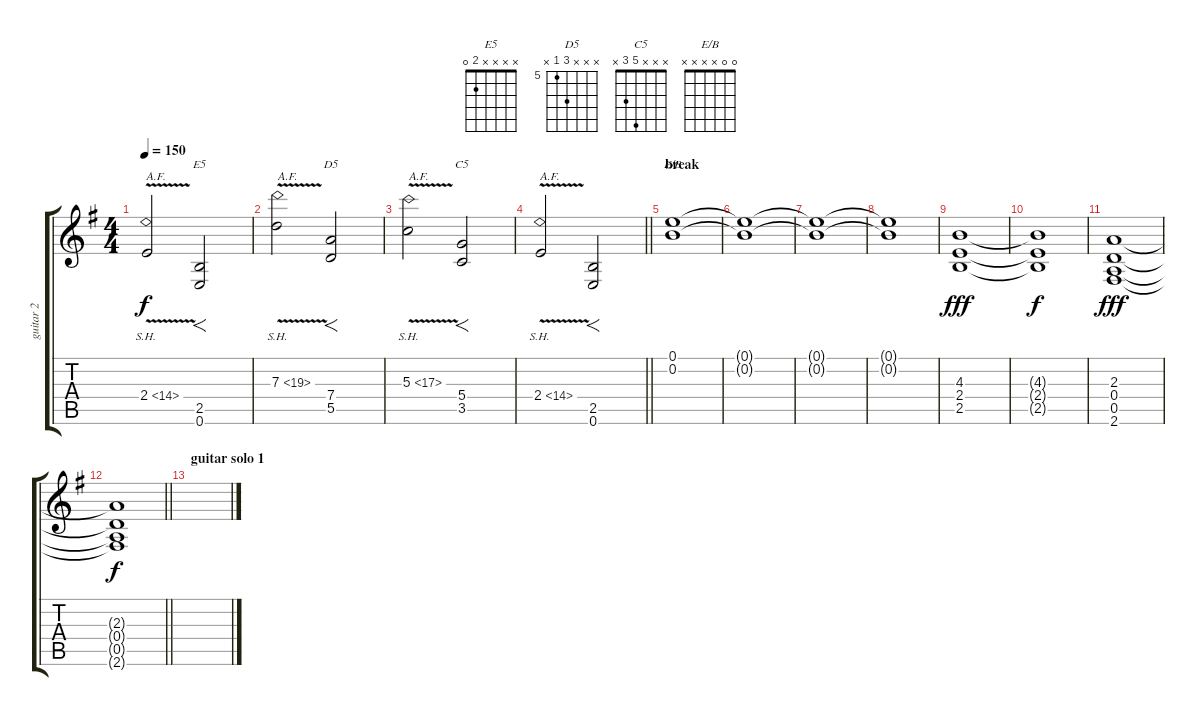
\track ("guitar 2" "guitar 2") {instrument distortionguitar}
\staff {score tabs}
\tuning (E4 B3 G3 D3 A2 E2) {hide}
\chord ("E5" x x x x 2 0)
\chord ("D5" x x x 7 5 x) {firstfret 5}
\chord ("C5" x x x 5 3 x)
\chord ("E/B" 0 0 x x x x)
\ts (4 4)
\tempo 150
\clef g2
\ks eminor
2.4{sh 12 v}.2{txt "A.F." dy f} (2.5 0.6).2{f ch "E5"} |
7.3{sh 12 v}.2{txt "A.F."} (7.4 5.5).2{f ch "D5"} |
5.3{sh 12 v}.2{txt "A.F."} (5.4 3.5).2{f ch "C5"} |
\barLineRight lightlight
2.4{sh 12 v}.2{txt "A.F."} (2.5 0.6).2{f} |
\section ("" "break")
(0.1 0.2).1{ch "E/B" volume 0} |
(0.1{t} 0.2{t}).1 |
(0.1{t} 0.2{t}).1 |
(0.1{t} 0.2{t}).1 |
(4.3 2.4 2.5).1{dy fff volume 16 instrument distortionguitar} |
(4.3{t} 2.4{t} 2.5{t}).1{dy f} |
(2.3 0.4 0.5 2.6).1{dy fff} |
\barLineRight lightlight
(2.3{t} 0.4{t} 0.5{t} 2.6{t}).1{dy f} |
\section ("" "guitar solo 1")
